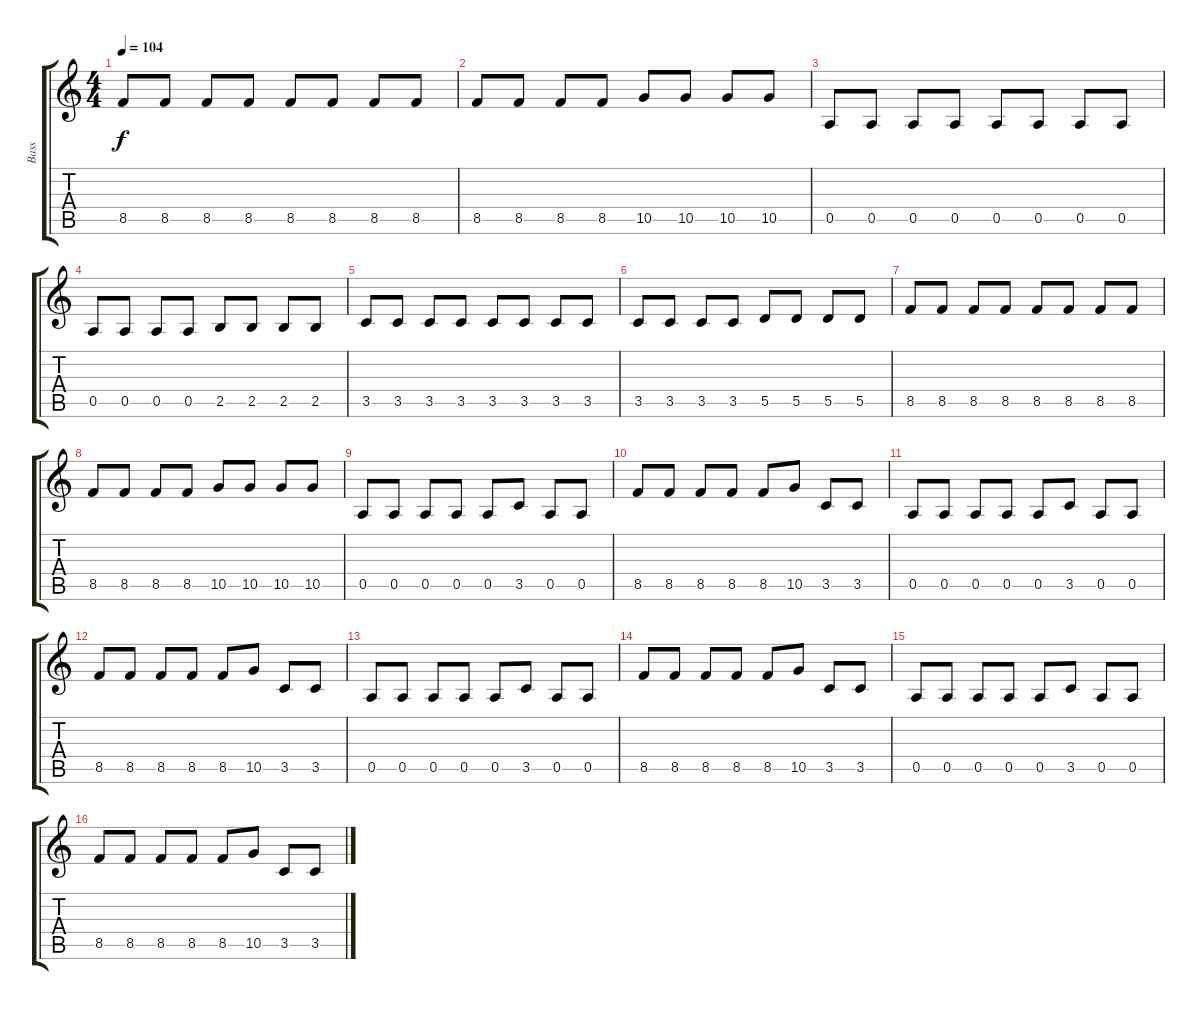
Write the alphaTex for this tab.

\track ("Bass" "Bass") {instrument electricbasspick}
\staff {score tabs}
\tuning (E4 B3 G3 D3 A2 E2) {hide}
\ts (4 4)
\tempo 104
\clef g2
\ks c
8.5.8{dy f} 8.5.8 8.5.8 8.5.8 8.5.8 8.5.8 8.5.8 8.5.8 |
8.5.8 8.5.8 8.5.8 8.5.8 10.5.8 10.5.8 10.5.8 10.5.8 |
0.5.8 0.5.8 0.5.8 0.5.8 0.5.8 0.5.8 0.5.8 0.5.8 |
0.5.8 0.5.8 0.5.8 0.5.8 2.5.8 2.5.8 2.5.8 2.5.8 |
3.5.8 3.5.8 3.5.8 3.5.8 3.5.8 3.5.8 3.5.8 3.5.8 |
3.5.8 3.5.8 3.5.8 3.5.8 5.5.8 5.5.8 5.5.8 5.5.8 |
8.5.8 8.5.8 8.5.8 8.5.8 8.5.8 8.5.8 8.5.8 8.5.8 |
8.5.8 8.5.8 8.5.8 8.5.8 10.5.8 10.5.8 10.5.8 10.5.8 |
0.5.8 0.5.8 0.5.8 0.5.8 0.5.8 3.5.8 0.5.8 0.5.8 |
8.5.8 8.5.8 8.5.8 8.5.8 8.5.8 10.5.8 3.5.8 3.5.8 |
0.5.8 0.5.8 0.5.8 0.5.8 0.5.8 3.5.8 0.5.8 0.5.8 |
8.5.8 8.5.8 8.5.8 8.5.8 8.5.8 10.5.8 3.5.8 3.5.8 |
0.5.8 0.5.8 0.5.8 0.5.8 0.5.8 3.5.8 0.5.8 0.5.8 |
8.5.8 8.5.8 8.5.8 8.5.8 8.5.8 10.5.8 3.5.8 3.5.8 |
0.5.8 0.5.8 0.5.8 0.5.8 0.5.8 3.5.8 0.5.8 0.5.8 |
8.5.8 8.5.8 8.5.8 8.5.8 8.5.8 10.5.8 3.5.8 3.5.8
